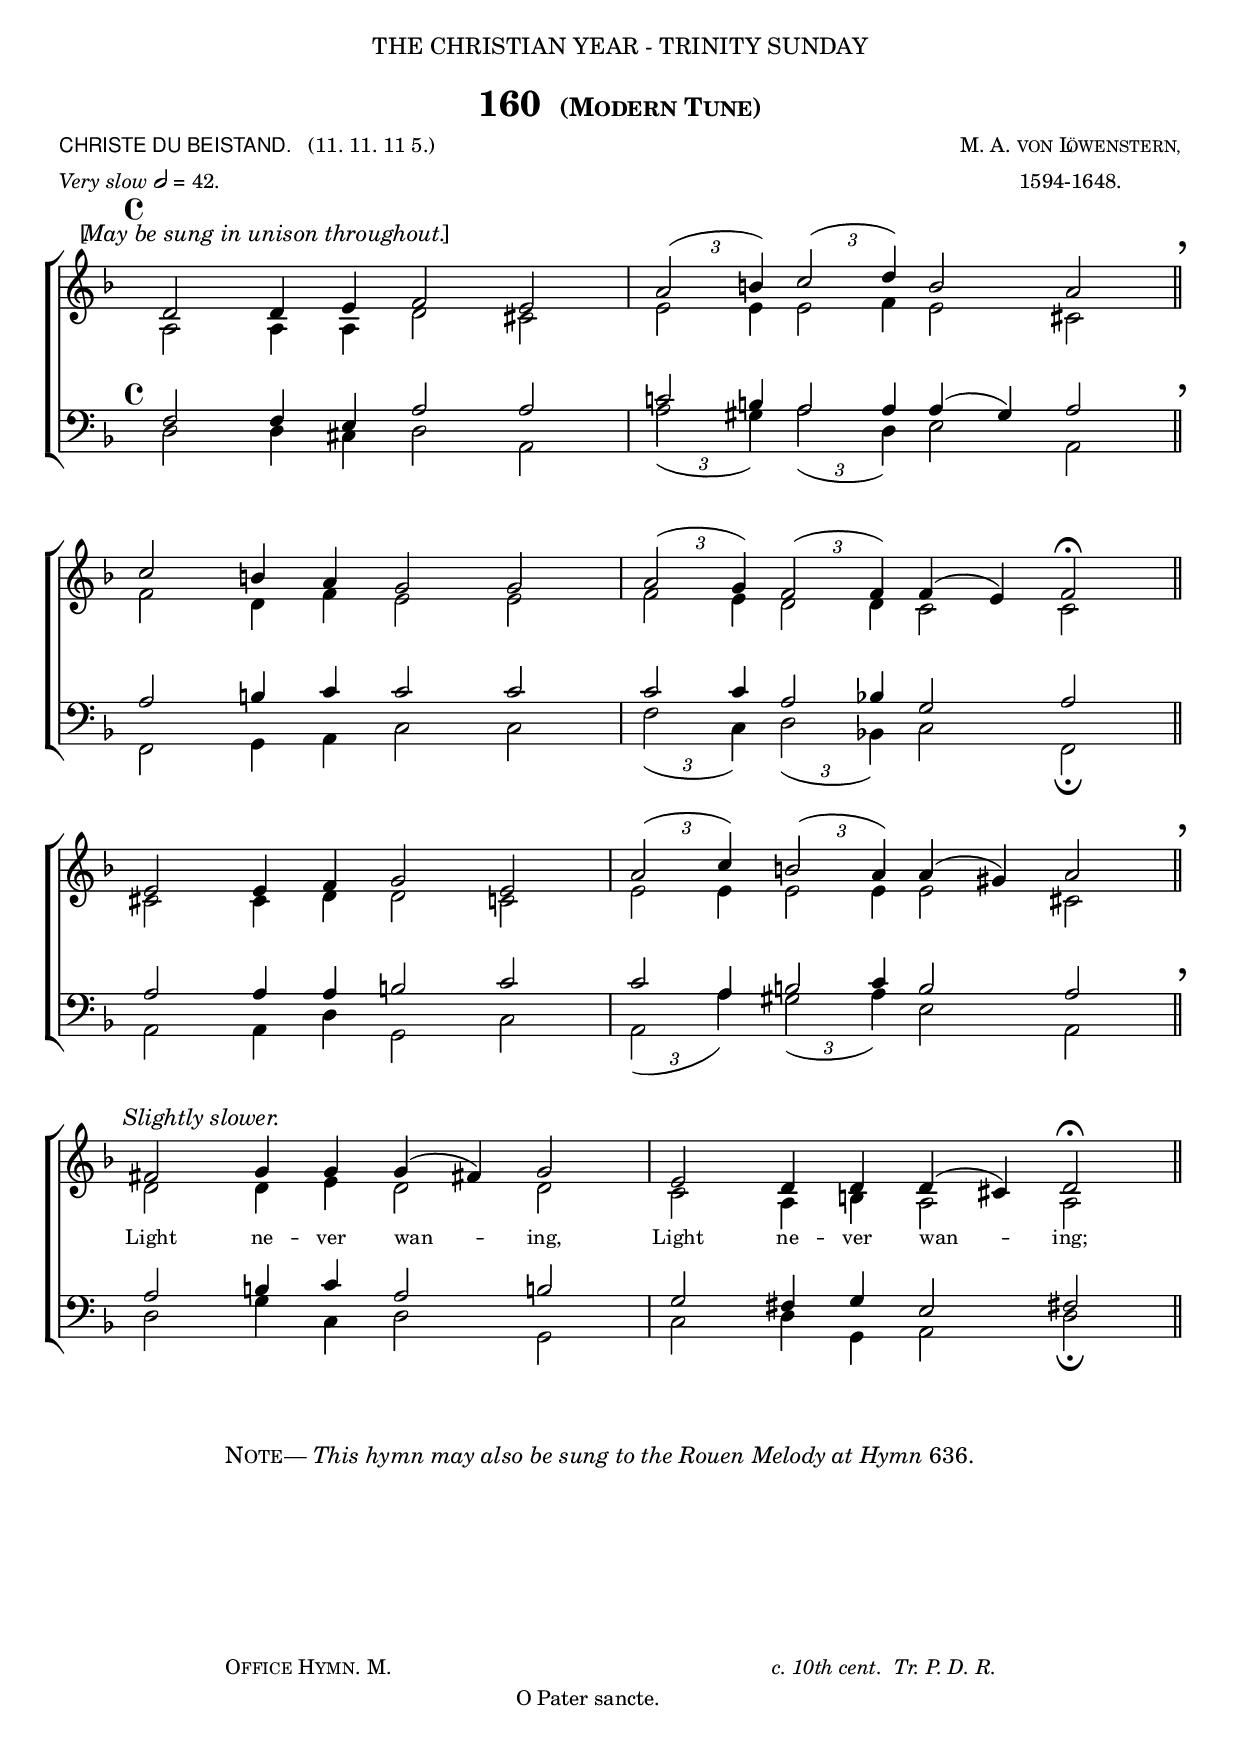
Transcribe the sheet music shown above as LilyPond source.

%%%% 259.png
%%%% Hymn 160 Modern Tune. Christe Du Beistand. Father most holy, merciful and tender
%%%% Rev 1.

\version "2.10"

\header {
  dedication = \markup {  \center-align { "THE CHRISTIAN YEAR - TRINITY SUNDAY"
	\hspace #0.1 }}	
	
  title = \markup { "160 " \large \smallCaps "(Modern Tune)" }   
  
  meter = \markup { \small { \column {  
	                                \line { \sans { \smallCaps "CHRISTE DU BEISTAND."} \hspace #1 \roman {"(11. 11. 11 5.)"}}
		                        \line { \italic {Very slow} \general-align #Y #DOWN \note #"2" #0.5 = 42.} }
  	}}	
	

 arranger = \markup { \small  { \center-align { \line {\small { \smallCaps "M. A. von L" \hspace #-1.2 \teeny "ÖWENSTERN,"}}
	  					 \line { "1594-1648." }
  	}}}
	 
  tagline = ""
}

%%%%%%%%%%%%%%%%%%%%%%%%%%% Macros

%%generates the breathmarks

breathmark = {	
	      \override Score.RehearsalMark #'break-visibility = #begin-of-line-invisible 
	      \override Score.RehearsalMark #'Y-offset = #'4.0 
	      \override Score.RehearsalMark #'X-offset = #'-0.5
	      \mark \markup { \fontsize #4 ","}
}	      
	      
%% music function to allow lyrics to skip a given number of note-syllables
%% skips #7 will skip over 7 music note-syllables. Needed to align lyrics which begin partway
%% through the music

skips = #(define-music-function (parser location times) (number?)
     #{
	     \repeat unfold $times { \skip 1}
       #})


%%%%%%%%%%%%%%%%%%%%%%%%%%% End of macro definitions

%%% SATB voices

global = {	
  \key f \major
  \set Staff.midiInstrument = "church organ"
}

soprano = \relative c' { 
      \override TupletNumber #'extra-offset = #'(0.0 . -0.4 )
      \override TextScript #'padding = #1
      \override TimeSignature #'transparent = ##t
      \time 4/2
      \override Score.RehearsalMark #'Y-offset = #'0.0 
      \override Score.RehearsalMark #'X-offset = #'6.4
      \mark \markup { \fontsize #-2 \musicglyph #"timesig.C44" } 
      \once \override Score.SeparationItem #'padding = #4
  d2 
     ^\markup { \hspace #-8 "[" \hspace #-1 \italic  "May be sung in unison throughout." \hspace #-1 "]" }
      d4 e f2 e    | \times 2/3 { a2( b4) } \times 2/3 { c2( d4) } b2 a \breathmark \bar "||" \break
  c b4 a g2 g  | \times 2/3 { a2( g4) } \times 2/3 { f2( f4) } f( e) f2 ^\fermata \bar "||" \break
  e2 

      e4 f g2 e | \times 2/3 { a2( c4) } \times 2/3 {b!2( a4) } a( gis) a2 \breathmark \bar "||" \break
  fis2 
        ^\markup { \hspace #-2 \italic "Slightly slower."}
  g4 g g( fis!) g2 | e d4 d d( cis) d2 ^\fermata \bar "||"
} 
   
alto = \relative c' {  	
      \override TupletNumber #'transparent = ##t
  a2 a4 a d2 cis  | \times 2/3 {e2 e4} \times 2/3 {e2 f4} e2 cis \bar "||"
  f2 d4 f e2 e    | \times 2/3 {f2 e4} \times 2/3 {d2 d4} c2 c \bar "||"
  cis2 cis4 d d2 c! | \times 2/3 {e2 e4} \times 2/3 {e2 e4} e2 cis2 \bar "||"
  d d4 e d2 d | c a4 b! a2 a \bar "||"
}

tenor = \relative c {\clef bass
      \override TupletNumber #'transparent = ##t
      \override TimeSignature #'transparent = ##t
      \time 4/2
      \override Score.RehearsalMark #'Y-offset = #'0.0 
      \override Score.RehearsalMark #'X-offset = #'6.4
      \mark \markup { \fontsize #-2 \musicglyph #"timesig.C44" } 
  f2 f4 e a2 a  | \times 2/3 {c! b!4} \times 2/3 {a2 a4} a4( gis) a2 \bar "||"
  a2 b!4 c c2 c | \times 2/3 {c c4}   \times 2/3 {a2 bes!4} g2 a \bar "||"
  a2 a4 a b!2 c | \times 2/3 {c a4}   \times 2/3 {b!2 c4} b2 a \bar "||"
  a2 b!4 c a2 b! | g fis4 g e2 fis! \bar "||"
}

bass = \relative c {\clef bass 
      \override TupletNumber #'extra-offset = #'(0.0 . 0.2 )	
  d2 d4 cis d2 a | \times 2/3 {a'2( gis4)} \times 2/3 {a2( d,4)  } e2 a, \bar "||"
  f g4 a c2 c    | \times 2/3 { f2( c4)  } \times 2/3 {d2( bes!4)} c2 f, _\fermata \bar "||"
  a a4 d g,2 c   | \times 2/3 { a2( a'4) } \times 2/3 {gis2( a4) } e2 a, \bar "||"
  d g4 c, d2 g, | c d4 g,4 a2 d _\fermata \bar "||"
}

inlinelyrics = \lyricmode {
  \override LyricText #'font-size = #-1.	
  \skips #27 Light ne -- ver wan -- ing, Light ne -- ver wan -- ing; 
}

#(ly:set-option 'point-and-click #f)

\paper {
  #(set-paper-size "a4")
%  annotate-spacing = ##t
  print-page-number = ##f
  ragged-last-bottom = ##t
  ragged-bottom = ##f
}

\book{

%%% Score block	

\score{
\new ChoirStaff	
<<
	\context Staff = upper << 
	\context Voice = sopranos { \voiceOne \global \soprano }
	\context Voice = altos    { \voiceTwo \global \alto }
	                      >>
			      
	\new Lyrics \lyricsto sopranos { \override LyricSpace #'minimum-distance = #1 \inlinelyrics }
 		      
	\context Staff = lower <<
	\context Voice = tenors { \voiceOne \global \tenor }
	\context Voice = basses { \voiceTwo \global \bass }
			        >>
>>
\layout {
		indent=0
		\context { \Score \remove "Bar_number_engraver" }
%		\context { \Staff \remove "Time_signature_engraver" }
		\context { \Score \remove "Mark_engraver"  }
                \context { \Staff \consists "Mark_engraver"  }
		\context { \Staff  \override TupletBracket #'transparent = ##t }
		\context { \Score \override TimeSignature #'transparent = ##t }
                		

	} %% close layout

\midi { \context { \Score tempoWholesPerMinute = #(ly:make-moment 42 2) }}      
  	
	
} %%% Score bracket


%%% Hymn Note markup

\markup { \hspace #16 \smallCaps "Note" \hspace #-1.2 ".—" \italic "This hymn may also be sung to the Rouen Melody at Hymn" "636." }


%%fake score block to occupy space and force a pagebreak.  Can't think of a better way of doing this.

\score{
	{s4 }
\header { breakbefore = ##f piece = ##f opus = ##f tagline = ##f }
\layout{	
	\context { \Staff
		\remove Time_signature_engraver
		\remove Key_engraver
		\remove Clef_engraver
		\remove Staff_symbol_engraver
}}}


%%% Lyric titles and attributions

\markup { \column { 
	\line { \small { \hspace #16 \smallCaps  "Office Hymn." "M." \hspace #36 \italic "c. 10th cent.  Tr. P. D. R." } }
        \line { \small { \hspace #44 \small "O Pater sancte." } }
}}


%%% Lyrics

\markup { \hspace #28 %%add space as necc. to center the column
          \column { %% super column of everything
	              \column { %%verse 1 is a column of 2 lines  
	                  \line { \hspace #2.2 \column { \lower #2.4 \fontsize #8 "F" }   %%Drop Cap goes here
				  \hspace #-1.0    %% adjust this if other letters are too far from Drop Cap
				  \column  { \raise #0.0 "ATHER most holy, merciful and tender;"
			                                 "  Jesus our Saviour, with the Father reigning;" } }          
	                  \line {  \hspace #2.5  %%adjust hspace until this line left edge is flush with Drop Cap
				   \lower  #1.56  %%adjust this until the line spacing looks right
				   \column {   
					   "Spirit of mercy, Advocate, Defender,"
					   "        Light never waning;"
					   "          " %%% adds vertical spacing between verses
			  		}}
		      } %%% end verse 1	 
		        \hspace #1  % adds vertical spacing between verses
           		\line { \hspace #18 \italic "Part 2." }
			\hspace #1  % adds vertical spacing between verses
           		\line { "2  "
			   \column {	     
				   "Trinity sacred, Unity unshaken;"
				   "    Deity perfect, giving and forgiving,"
				   "Light of the Angels, Life of the forsaken."
				   "        Hope of all living;"
				   "          " %%% adds vertical spacing between verses
			}} 
           		\line { "3  "
			   \column {	     
				   "Maker of all things, all thy creatures praise thee;"
				   "    Lo, all things serve thee through thy whole creation:"
				   "Hear us, Almighty, hear us as we raise thee"
				   "        Heart's adoration."
				   "          " %%% adds vertical spacing between verses
			}}
		        \line { \hspace #-10.2 \italic "Unison.  " "4. "
			    \column {	     
				   "To the almighty triune God be glory:"
				   "    Highest and greatest, help thou our endeavour;"
				   "We too would praise thee, giving honour worthy,"
				   "        Now and forever.     Amen."
     			}}
	  } %%% end supercolumn
} %%% end markup	  
       

%%% Amen score block

\score{
  \new ChoirStaff
   <<
        \context Staff = upper \with { fontSize = #-3  \override StaffSymbol #'staff-space = #(magstep -2) }  
	                      << 
	\context Voice = "sopranos" { \relative c' { \clef treble \global \voiceOne d1 d1 \bar "||" }}
	\context Voice = "altos"    { \relative c' {  \clef treble \global \voiceTwo b1 a1 \bar "||" }}
	                      >>
			      
	\context Lyrics \lyricsto "altos" { \override LyricText #'font-size = #-1 A -- men. }
	
	\context Staff = lower \with { fontSize = #-3  \override StaffSymbol #'staff-space = #(magstep -2) }  
	                       <<
	\context Voice = "tenors" { \relative c { \clef bass \global \voiceThree g'1 fis1 \bar "||" }}
	\context Voice = "basses" { \relative c { \clef bass \global \voiceFour  g1 d'1 \bar "||" }}
			        >> 
  >>			      
\header { breakbefore = ##f piece = " " opus = " " }
\layout { 
	\context { \Score timing = ##f }
	ragged-right = ##t
	indent = 15\cm
	\context { \Staff \remove Time_signature_engraver }

       }

\midi { \context { \Score tempoWholesPerMinute = #(ly:make-moment 42 2) }}  %%Amen midi       
       
}  


} %%% book bracket
